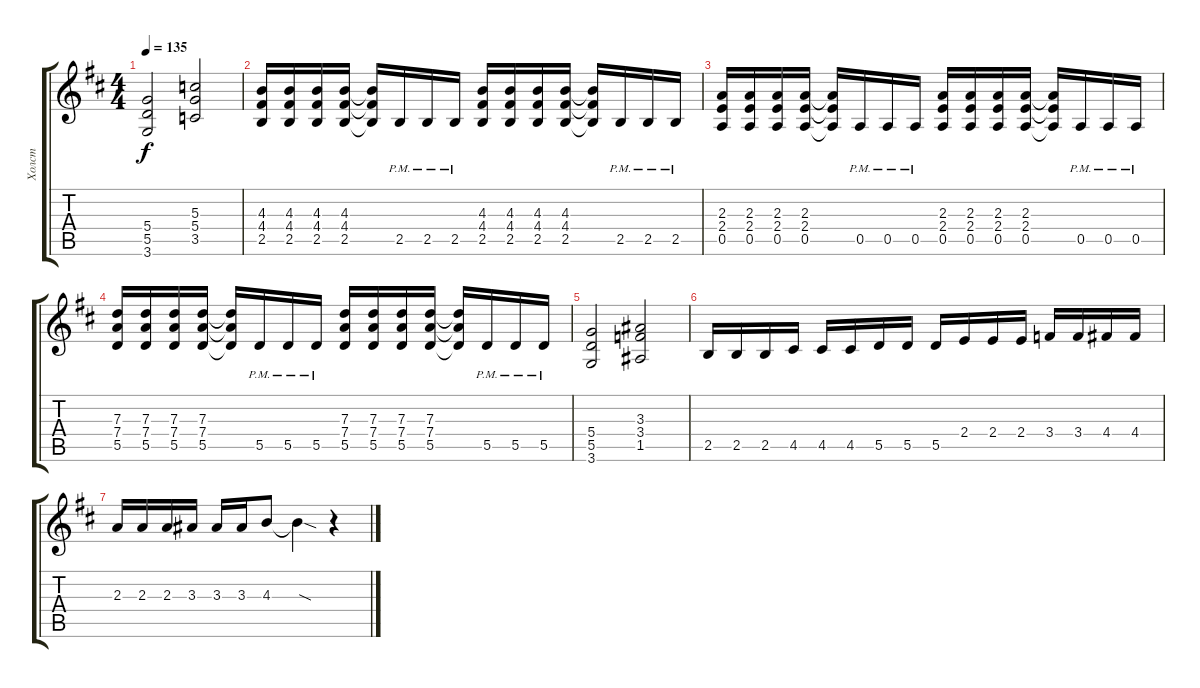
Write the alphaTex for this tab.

\track ("Холст" "Холст") {instrument overdrivenguitar}
\staff {score tabs}
\tuning (E4 B3 G3 D3 A2 E2) {hide}
\ts (4 4)
\tempo 135
\clef g2
\ks d
(5.4 5.5 3.6).2{dy f} (5.3 5.4 3.5).2 |
(4.3 4.4 2.5).16 (4.3 4.4 2.5).16 (4.3 4.4 2.5).16 (4.3 4.4 2.5).16 (4.3{t} 4.4{t} 2.5{t}).16 2.5{pm}.16 2.5{pm}.16 2.5{pm}.16 (4.3 4.4 2.5).16 (4.3 4.4 2.5).16 (4.3 4.4 2.5).16 (4.3 4.4 2.5).16 (4.3{t} 4.4{t} 2.5{t}).16 2.5{pm}.16 2.5{pm}.16 2.5{pm}.16 |
(2.3 2.4 0.5).16 (2.3 2.4 0.5).16 (2.3 2.4 0.5).16 (2.3 2.4 0.5).16 (2.3{t} 2.4{t} 0.5{t}).16 0.5{pm}.16 0.5{pm}.16 0.5{pm}.16 (2.3 2.4 0.5).16 (2.3 2.4 0.5).16 (2.3 2.4 0.5).16 (2.3 2.4 0.5).16 (2.3{t} 2.4{t} 0.5{t}).16 0.5{pm}.16 0.5{pm}.16 0.5{pm}.16 |
(7.3 7.4 5.5).16 (7.3 7.4 5.5).16 (7.3 7.4 5.5).16 (7.3 7.4 5.5).16 (7.3{t} 7.4{t} 5.5{t}).16 5.5{pm}.16 5.5{pm}.16 5.5{pm}.16 (7.3 7.4 5.5).16 (7.3 7.4 5.5).16 (7.3 7.4 5.5).16 (7.3 7.4 5.5).16 (7.3{t} 7.4{t} 5.5{t}).16 5.5{pm}.16 5.5{pm}.16 5.5{pm}.16 |
(5.4 5.5 3.6).2 (3.3 3.4 1.5).2 |
2.5.16 2.5.16 2.5.16 4.5.16 4.5.16 4.5.16 5.5.16 5.5.16 5.5.16 2.4.16 2.4.16 2.4.16 3.4.16 3.4.16 4.4.16 4.4.16 |
2.3.16 2.3.16 2.3.16 3.3.16 3.3.16 3.3.16 4.3.8 4.3{sod t}.4 r.4
